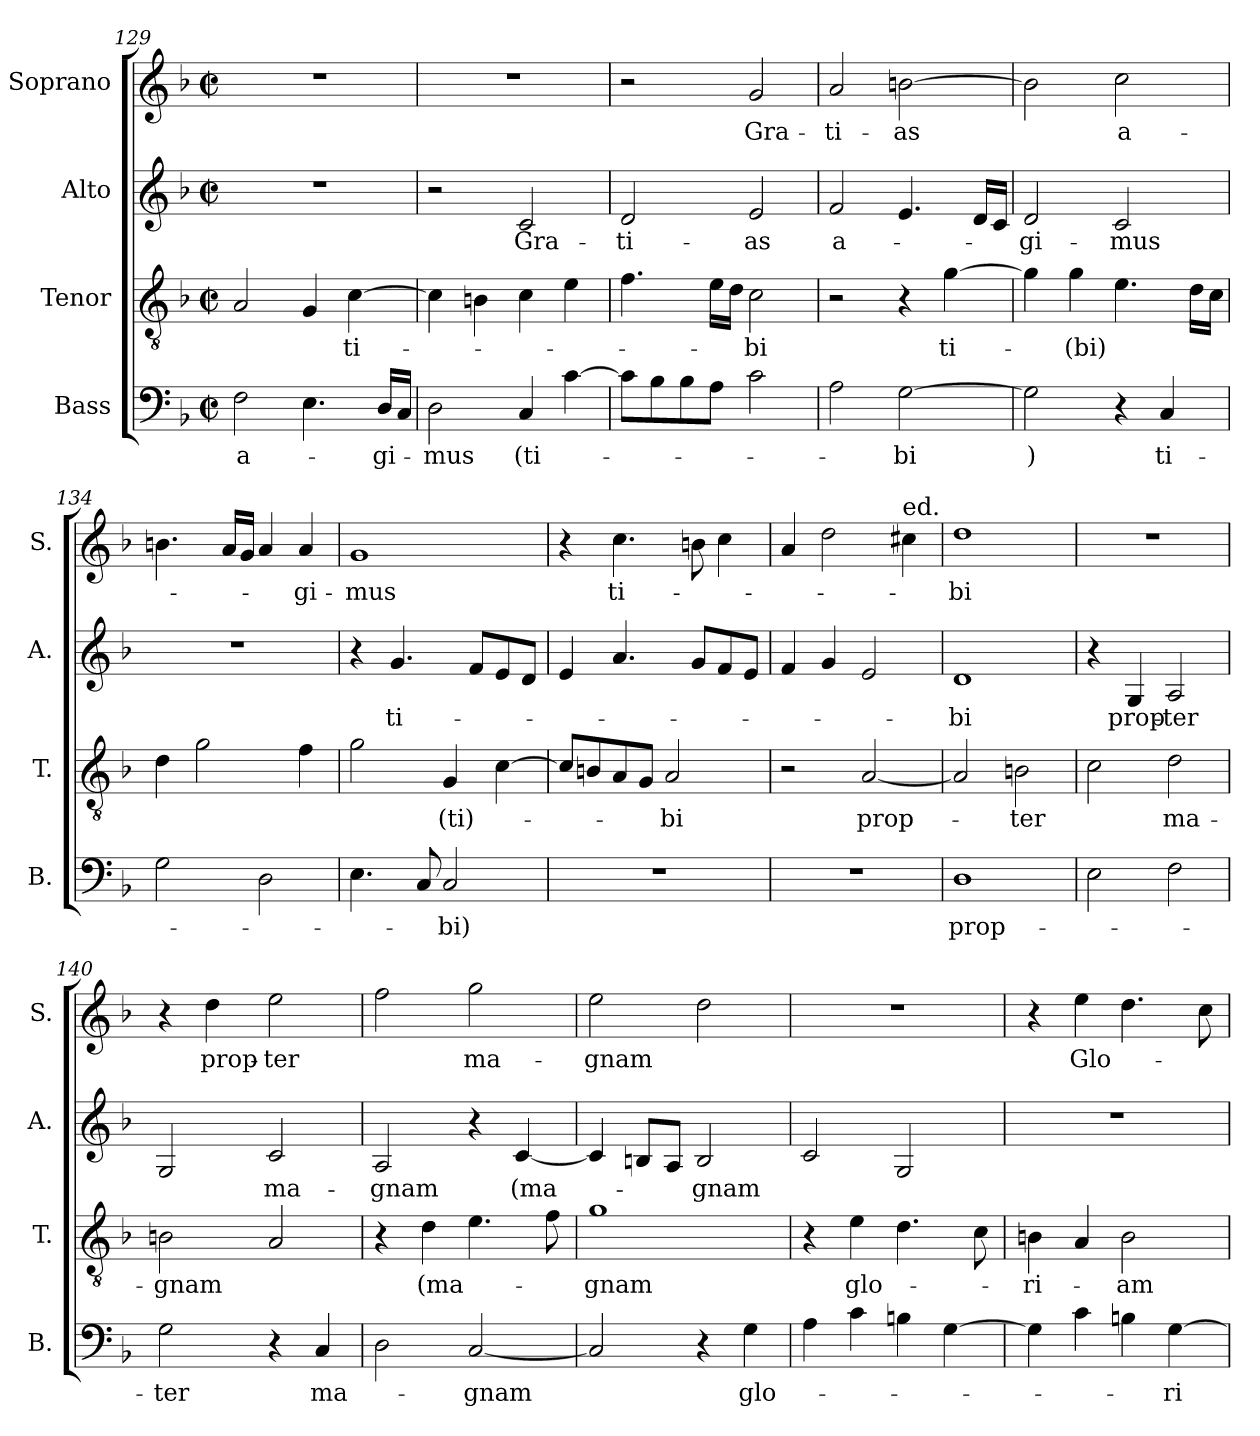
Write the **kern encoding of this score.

**kern	**text	**kern	**text	**kern	**text	**kern	**text
*part4	*part4	*part3	*part3	*part2	*part2	*part1	*part1
*staff4	*staff4	*staff3	*staff3	*staff2	*staff2	*staff1	*staff1
*I"Bass	*	*I"Tenor	*	*I"Alto	*	*I"Soprano	*
*I'B.	*	*I'T.	*	*I'A.	*	*I'S.	*
*clefF4	*	*clefGv2	*	*clefG2	*	*clefG2	*
*k[b-]	*	*k[b-]	*	*k[b-]	*	*k[b-]	*
*M2/2	*	*M2/2	*	*M2/2	*	*M2/2	*
*met(c|)	*	*met(c|)	*	*met(c|)	*	*met(c|)	*
=129	=129	=129	=129	=129	=129	=129	=129
!	!LO:LY:b	!	!	!	!	!	!
2F\	a-	2A/	.	1r	.	1r	.
4.E\	.	4G/	.	.	.	.	.
!	!	!	!LO:LY:b	!	!	!	!
.	.	[4c\	ti-	.	.	.	.
!	!LO:LY:b	!	!	!	!	!	!
16D/LL	-gi-	.	.	.	.	.	.
16C/JJ	.	.	.	.	.	.	.
=130	=130	=130	=130	=130	=130	=130	=130
!	!LO:LY:b	!	!	!	!	!	!
2D\	-mus	4c\]	.	2r	.	1r	.
.	.	4Bn\	.	.	.	.	.
!	!LO:LY:b	!	!	!	!LO:LY:b	!	!
4C/	(ti-	4c\	.	2c/	Gra-	.	.
[4c\	.	4e\	.	.	.	.	.
=131	=131	=131	=131	=131	=131	=131	=131
!	!	!	!	!	!LO:LY:b	!	!
8c\L]	.	4.f\	.	2d/	-ti-	2r	.
8B-\	.	.	.	.	.	.	.
8B-\	.	.	.	.	.	.	.
8A\J	.	16e\LL	.	.	.	.	.
.	.	16d\JJ	.	.	.	.	.
!	!	!	!LO:LY:b	!	!LO:LY:b	!	!LO:LY:b
2c\	.	2c\	-bi	2e/	-as	2g/	Gra-
=132	=132	=132	=132	=132	=132	=132	=132
!	!	!	!	!	!LO:LY:b	!	!LO:LY:b
2A\	.	2r	.	2f/	a-	2a/	-ti-
!	!LO:LY:b	!	!	!	!	!	!LO:LY:b
[2G\	-bi	4r	.	4.e/	.	[2bn\	-as
!	!	!	!LO:LY:b	!	!	!	!
.	.	[4g\	ti-	.	.	.	.
.	.	.	.	16d/LL	.	.	.
.	.	.	.	16c/JJ	.	.	.
=133	=133	=133	=133	=133	=133	=133	=133
!	!LO:LY:b	!	!	!	!LO:LY:b	!	!
2G\]	)	4g\]	.	2d/	-gi-	2b\]	.
!	!	!	!LO:LY:b	!	!	!	!
.	.	4g\	-(bi)	.	.	.	.
!	!	!	!	!	!LO:LY:b	!	!LO:LY:b
4r	.	4.e\	.	2c/	-mus	2cc\	a-
!	!LO:LY:b	!	!	!	!	!	!
4C/	ti-	.	.	.	.	.	.
.	.	16d\LL	.	.	.	.	.
.	.	16c\JJ	.	.	.	.	.
=134	=134	=134	=134	=134	=134	=134	=134
2G\	.	4d\	.	1r	.	4.bn\	.
.	.	2g\	.	.	.	.	.
.	.	.	.	.	.	16a/LL	.
.	.	.	.	.	.	16g/JJ	.
2D\	.	.	.	.	.	4a/	.
!	!	!	!	!	!	!	!LO:LY:b
.	.	4f\	.	.	.	4a/	gi-
=135	=135	=135	=135	=135	=135	=135	=135
!	!	!	!	!	!	!	!LO:LY:b
4.E\	.	2g\	.	4r	.	1g	-mus
!	!	!	!	!	!LO:LY:b	!	!
.	.	.	.	4.g/	ti-	.	.
8C/	.	.	.	.	.	.	.
!	!LO:LY:b	!	!LO:LY:b	!	!	!	!
2C/	-bi)	4G/	(ti)-	.	.	.	.
.	.	.	.	8f/L	.	.	.
.	.	[4c\	.	8e/	.	.	.
.	.	.	.	8d/J	.	.	.
=136	=136	=136	=136	=136	=136	=136	=136
1r	.	8c/L]	.	4e/	.	4r	.
.	.	8Bn/	.	.	.	.	.
!	!	!	!	!	!	!	!LO:LY:b
.	.	8A/	.	4.a/	.	4.cc\	ti-
.	.	8G/J	.	.	.	.	.
!	!	!	!LO:LY:b	!	!	!	!
.	.	2A/	bi	.	.	.	.
.	.	.	.	8g/L	.	8bn\	.
.	.	.	.	8f/	.	4cc\	.
.	.	.	.	8e/J	.	.	.
=137	=137	=137	=137	=137	=137	=137	=137
1r	.	2r	.	4f/	.	4a/	.
.	.	.	.	4g/	.	2dd\	.
!	!	!	!LO:LY:b	!	!	!	!
.	.	[2A/	prop-	2e/	.	.	.
!	!	!	!	!	!	!LO:TX:a:t=ed.	!
.	.	.	.	.	.	4cc#X\	.
=138	=138	=138	=138	=138	=138	=138	=138
!	!LO:LY:b	!	!	!	!LO:LY:b	!	!LO:LY:b
1D	prop-	2A/]	.	1d	bi	1dd	-bi
!	!	!	!LO:LY:b	!	!	!	!
.	.	2Bn\	-ter	.	.	.	.
=139	=139	=139	=139	=139	=139	=139	=139
2E\	.	2c\	.	4r	.	1r	.
!	!	!	!	!	!LO:LY:b	!	!
.	.	.	.	4G/	prop-	.	.
!	!	!	!LO:LY:b	!	!LO:LY:b	!	!
2F\	.	2d\	ma-	2A/	-ter	.	.
=140	=140	=140	=140	=140	=140	=140	=140
!	!LO:LY:b	!	!LO:LY:b	!	!	!	!
2G\	-ter	2Bn\	-gnam	2G/	.	4r	.
!	!	!	!	!	!	!	!LO:LY:b
.	.	.	.	.	.	4dd\	prop-
!	!	!	!	!	!LO:LY:b	!	!LO:LY:b
4r	.	2A/	.	2c/	ma-	2ee\	-ter
!	!LO:LY:b	!	!	!	!	!	!
4C/	ma-	.	.	.	.	.	.
=141	=141	=141	=141	=141	=141	=141	=141
!	!	!	!	!	!LO:LY:b	!	!
2D\	.	4r	.	2A/	-gnam	2ff\	.
!	!	!	!LO:LY:b	!	!	!	!
.	.	4d\	(ma-	.	.	.	.
!	!LO:LY:b	!	!	!	!	!	!LO:LY:b
[2C/	-gnam	4.e\	.	4r	.	2gg\	ma-
!	!	!	!	!	!LO:LY:b	!	!
.	.	.	.	[4c/	(ma-	.	.
.	.	8f\	.	.	.	.	.
=142	=142	=142	=142	=142	=142	=142	=142
!	!	!	!LO:LY:b	!	!	!	!LO:LY:b
2C/]	.	1g	-gnam	4c/]	.	2ee\	-gnam
.	.	.	.	8Bn/L	.	.	.
.	.	.	.	8A/J	.	.	.
!	!	!	!	!	!LO:LY:b	!	!
4r	.	.	.	2B/	-gnam	2dd\	.
!	!LO:LY:b	!	!	!	!	!	!
4G\	glo-	.	.	.	.	.	.
=143	=143	=143	=143	=143	=143	=143	=143
4A\	.	4r	.	2c/	.	1r	.
!	!	!	!LO:LY:b	!	!	!	!
4c\	.	4e\	glo-	.	.	.	.
4Bn\	.	4.d\	.	2G/	.	.	.
[4G\	.	.	.	.	.	.	.
.	.	8c\	.	.	.	.	.
=144	=144	=144	=144	=144	=144	=144	=144
!	!	!	!LO:LY:b	!	!	!	!
4G\]	.	4Bn\	ri-	1r	.	4r	.
!	!	!	!	!	!	!	!LO:LY:b
4c\	.	4A/	.	.	.	4ee\	Glo-
!	!	!	!LO:LY:b	!	!	!	!
4Bn\	.	2B\	-am	.	.	4.dd\	.
!	!LO:LY:b	!	!	!	!	!	!
[4G\	-ri-	.	.	.	.	.	.
.	.	.	.	.	.	8cc\	.
=	=	=	=	=	=	=	=
*-	*-	*-	*-	*-	*-	*-	*-
